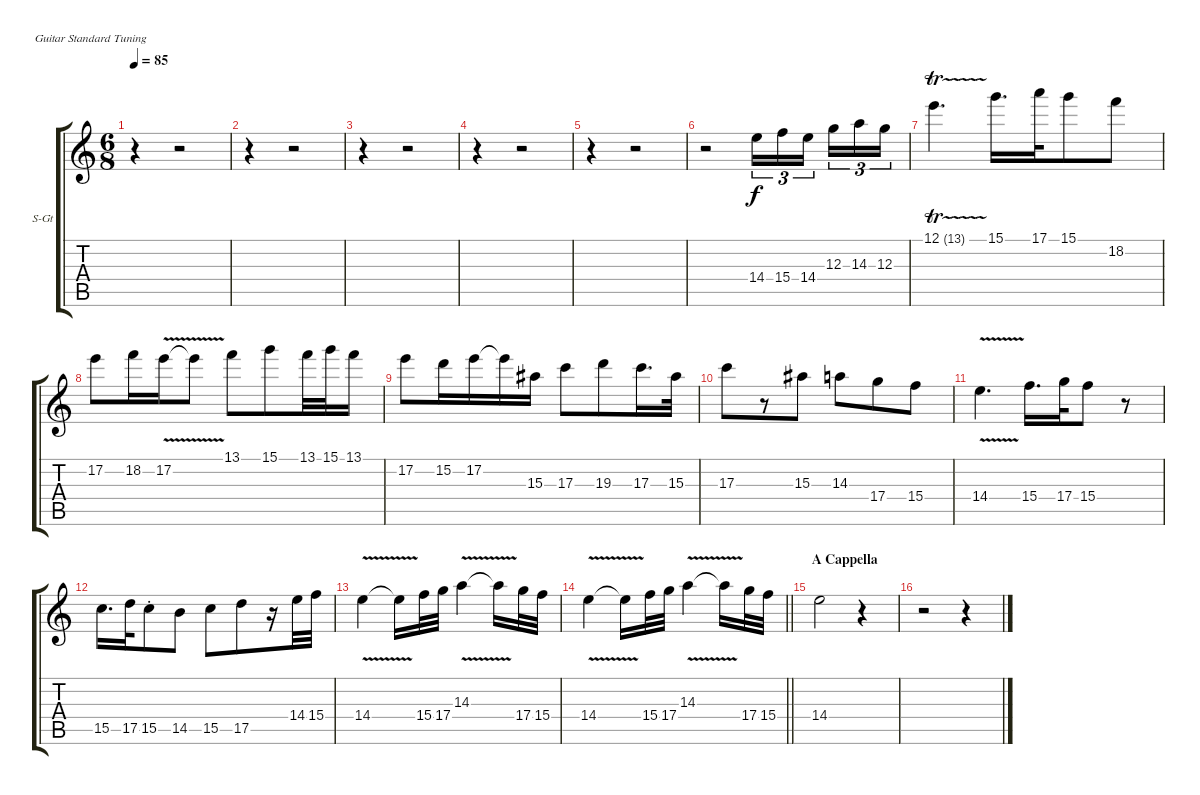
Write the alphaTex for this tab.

\bracketExtendMode groupsimilarinstruments
\firstSystemTrackNameOrientation horizontal
\otherSystemsTrackNameOrientation horizontal
\track ("Flute" "S-Gt") {instrument recorder}
\staff {score tabs}
\tuning (E4 B3 G3 D3 A2 E2)
\displaytranspose 12
\ts (6 8)
\tempo 85
\clef g2
\ks c
r.4{dy f} r.2 |
r.4 r.2 |
r.4 r.2 |
r.4 r.2 |
r.4 r.2 |
r.2 14.4.16{tu (3 2)} 15.4.16{tu (3 2)} 14.4.16{tu (3 2)} 12.3.16{tu (3 2)} 14.3.16{tu (3 2)} 12.3.16{tu (3 2)} |
12.1{tr (13 16)}.4{d} 15.1.16{d} 17.1.32 15.1.8 18.2.8 |
17.2.8 18.2.16 17.2{v}.16 17.2{v t}.8 13.1.8 15.1.8 13.1.32 15.1.32 13.1.16 |
17.2.8 15.2.16 17.2.16 17.2{t}.16 15.3.16 17.3.8 19.3.8 17.3.16{d} 15.3.32 |
17.3.8 r.8 15.3.8 14.3.8 17.4.8 15.4.8 |
14.4{v}.4{d} 15.4.16{d} 17.4.32 15.4.8 r.8 |
15.5.16{d} 17.5.32 15.5{st}.8 14.5.8 15.5.8 17.5.8 r.16 14.4.32 15.4.32 |
14.4{v}.4 14.4{v t}.16 15.4.32 17.4.32 14.3{v}.4 14.3{v t}.16 17.4.32 15.4.32 |
\barLineRight lightlight
14.4{v}.4 14.4{v t}.16 15.4.32 17.4.32 14.3{v}.4 14.3{v t}.16 17.4.32 15.4.32 |
\section ("" "A Cappella")
14.4.2 r.4 |
r.2 r.4
